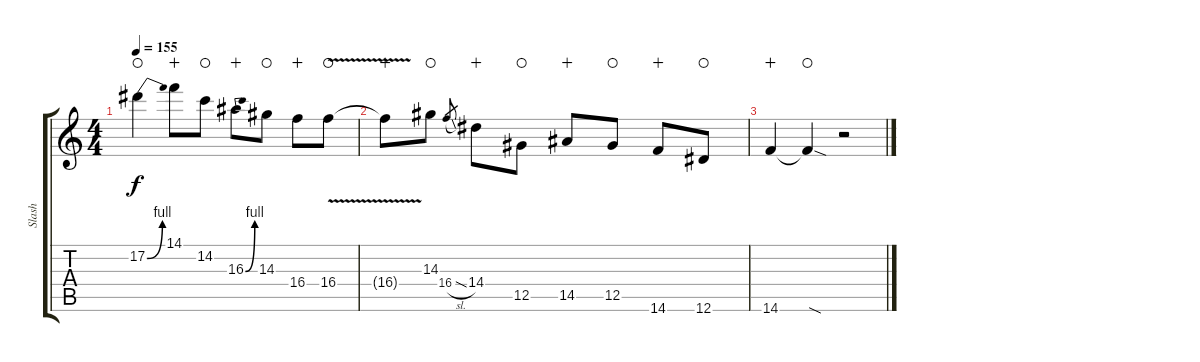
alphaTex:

\track ("Slash" "Slash") {instrument overdrivenguitar}
\staff {score tabs}
\tuning (Eb4 Bb3 Gb3 Db3 Ab2 Eb2) {hide}
\ts (4 4)
\tempo 155
\clef g2
\ks c
17.2{be (bend 0 0 60 4)}.4{dy f waho} 14.1.8{wahc} 14.2.8{waho} 16.3{be (bend 0 0 60 4)}.8{wahc} 14.3.8{waho} 16.4.8{wahc} 16.4{v}.8{waho} |
16.4{t}.8{wahc} 14.3.8{waho} 16.4{sl}.8{gr} 14.4.8{wahc} 12.5.8{waho} 14.5.8{wahc} 12.5.8{waho} 14.6.8{wahc} 12.6.8{waho} |
14.6.4{wahc} 14.6{sod t}.4{waho} r.2
